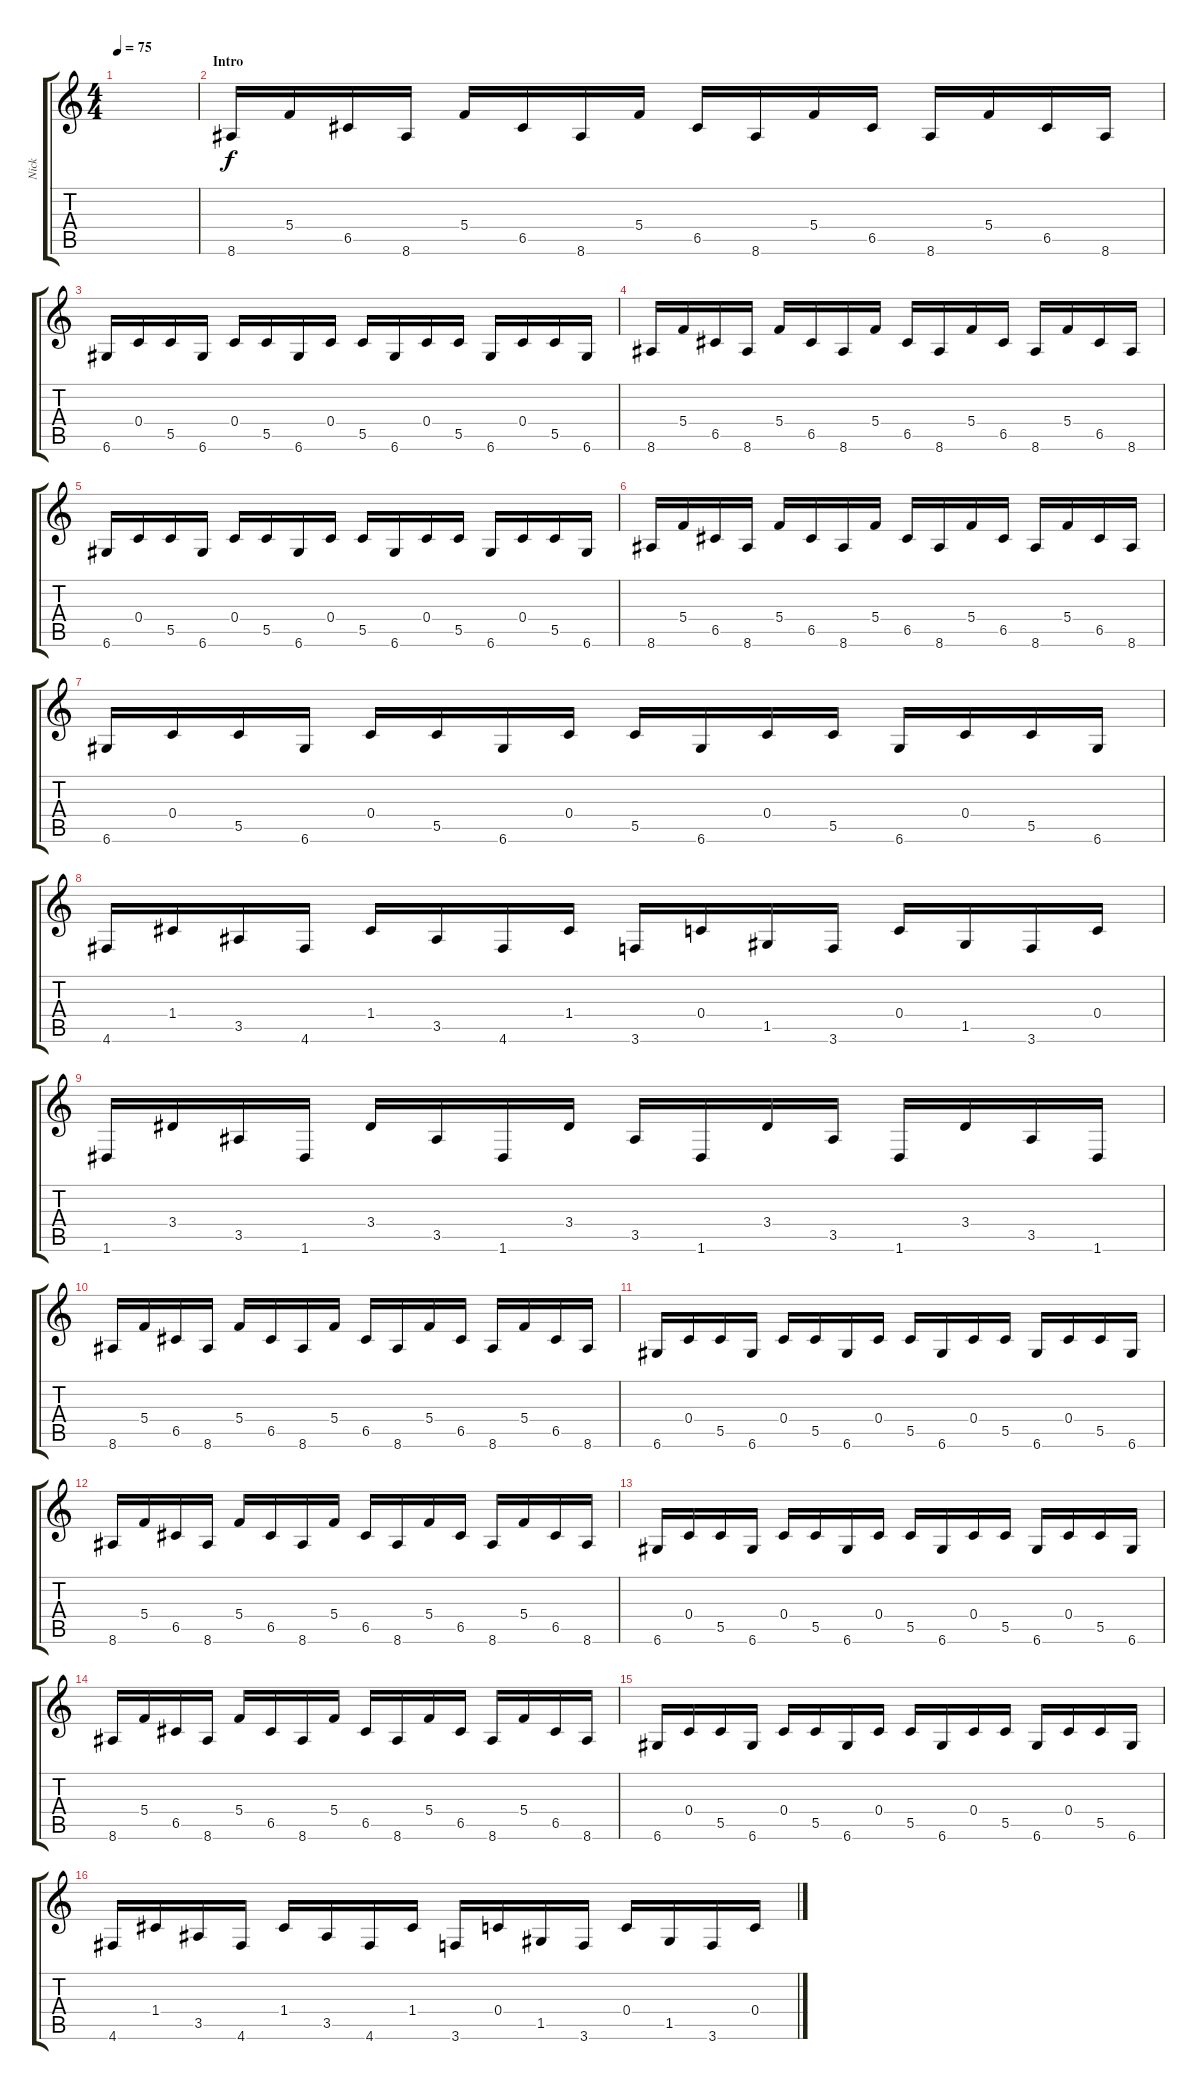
\track ("Nick" "Nick") {instrument acousticguitarsteel}
\staff {score tabs}
\tuning (D4 A3 F3 C3 G2 D2) {hide}
\ts (4 4)
\tempo 75
\clef g2
\ks c
|
\section ("" "Intro")
8.6.16 5.4.16 6.5.16 8.6.16 5.4.16 6.5.16 8.6.16 5.4.16 6.5.16 8.6.16 5.4.16 6.5.16 8.6.16 5.4.16 6.5.16 8.6.16 |
6.6.16 0.4.16 5.5.16 6.6.16 0.4.16 5.5.16 6.6.16 0.4.16 5.5.16 6.6.16 0.4.16 5.5.16 6.6.16 0.4.16 5.5.16 6.6.16 |
8.6.16 5.4.16 6.5.16 8.6.16 5.4.16 6.5.16 8.6.16 5.4.16 6.5.16 8.6.16 5.4.16 6.5.16 8.6.16 5.4.16 6.5.16 8.6.16 |
6.6.16 0.4.16 5.5.16 6.6.16 0.4.16 5.5.16 6.6.16 0.4.16 5.5.16 6.6.16 0.4.16 5.5.16 6.6.16 0.4.16 5.5.16 6.6.16 |
8.6.16 5.4.16 6.5.16 8.6.16 5.4.16 6.5.16 8.6.16 5.4.16 6.5.16 8.6.16 5.4.16 6.5.16 8.6.16 5.4.16 6.5.16 8.6.16 |
6.6.16 0.4.16 5.5.16 6.6.16 0.4.16 5.5.16 6.6.16 0.4.16 5.5.16 6.6.16 0.4.16 5.5.16 6.6.16 0.4.16 5.5.16 6.6.16 |
4.6.16 1.4.16 3.5.16 4.6.16 1.4.16 3.5.16 4.6.16 1.4.16 3.6.16 0.4.16 1.5.16 3.6.16 0.4.16 1.5.16 3.6.16 0.4.16 |
1.6.16 3.4.16 3.5.16 1.6.16 3.4.16 3.5.16 1.6.16 3.4.16 3.5.16 1.6.16 3.4.16 3.5.16 1.6.16 3.4.16 3.5.16 1.6.16 |
8.6.16 5.4.16 6.5.16 8.6.16 5.4.16 6.5.16 8.6.16 5.4.16 6.5.16 8.6.16 5.4.16 6.5.16 8.6.16 5.4.16 6.5.16 8.6.16 |
6.6.16 0.4.16 5.5.16 6.6.16 0.4.16 5.5.16 6.6.16 0.4.16 5.5.16 6.6.16 0.4.16 5.5.16 6.6.16 0.4.16 5.5.16 6.6.16 |
8.6.16 5.4.16 6.5.16 8.6.16 5.4.16 6.5.16 8.6.16 5.4.16 6.5.16 8.6.16 5.4.16 6.5.16 8.6.16 5.4.16 6.5.16 8.6.16 |
6.6.16 0.4.16 5.5.16 6.6.16 0.4.16 5.5.16 6.6.16 0.4.16 5.5.16 6.6.16 0.4.16 5.5.16 6.6.16 0.4.16 5.5.16 6.6.16 |
8.6.16 5.4.16 6.5.16 8.6.16 5.4.16 6.5.16 8.6.16 5.4.16 6.5.16 8.6.16 5.4.16 6.5.16 8.6.16 5.4.16 6.5.16 8.6.16 |
6.6.16 0.4.16 5.5.16 6.6.16 0.4.16 5.5.16 6.6.16 0.4.16 5.5.16 6.6.16 0.4.16 5.5.16 6.6.16 0.4.16 5.5.16 6.6.16 |
4.6.16 1.4.16 3.5.16 4.6.16 1.4.16 3.5.16 4.6.16 1.4.16 3.6.16 0.4.16 1.5.16 3.6.16 0.4.16 1.5.16 3.6.16 0.4.16
